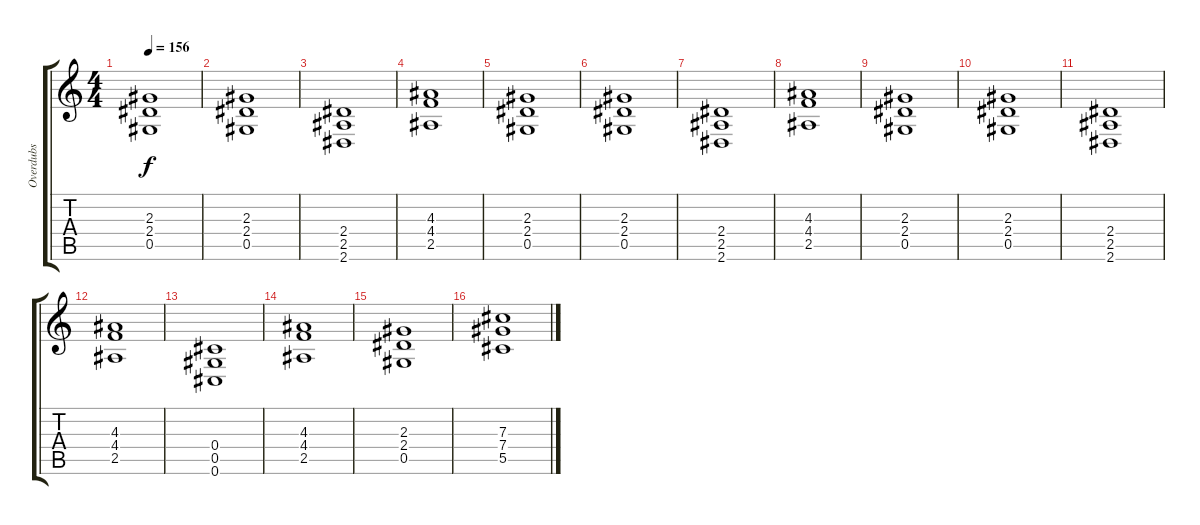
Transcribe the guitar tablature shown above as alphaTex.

\track ("Overdubs" "Overdubs") {instrument overdrivenguitar}
\staff {score tabs}
\tuning (Eb4 Bb3 Gb3 Db3 Ab2 Db2) {hide}
\ts (4 4)
\tempo 156
\clef g2
\ks c
(2.3 2.4 0.5).1{dy f} |
(2.3 2.4 0.5).1 |
(2.4 2.5 2.6).1 |
(4.3 4.4 2.5).1 |
(2.3 2.4 0.5).1 |
(2.3 2.4 0.5).1 |
(2.4 2.5 2.6).1 |
(4.3 4.4 2.5).1 |
(2.3 2.4 0.5).1 |
(2.3 2.4 0.5).1 |
(2.4 2.5 2.6).1 |
(4.3 4.4 2.5).1 |
(0.4 0.5 0.6).1 |
(4.3 4.4 2.5).1 |
(2.3 2.4 0.5).1 |
(7.3 7.4 5.5).1
